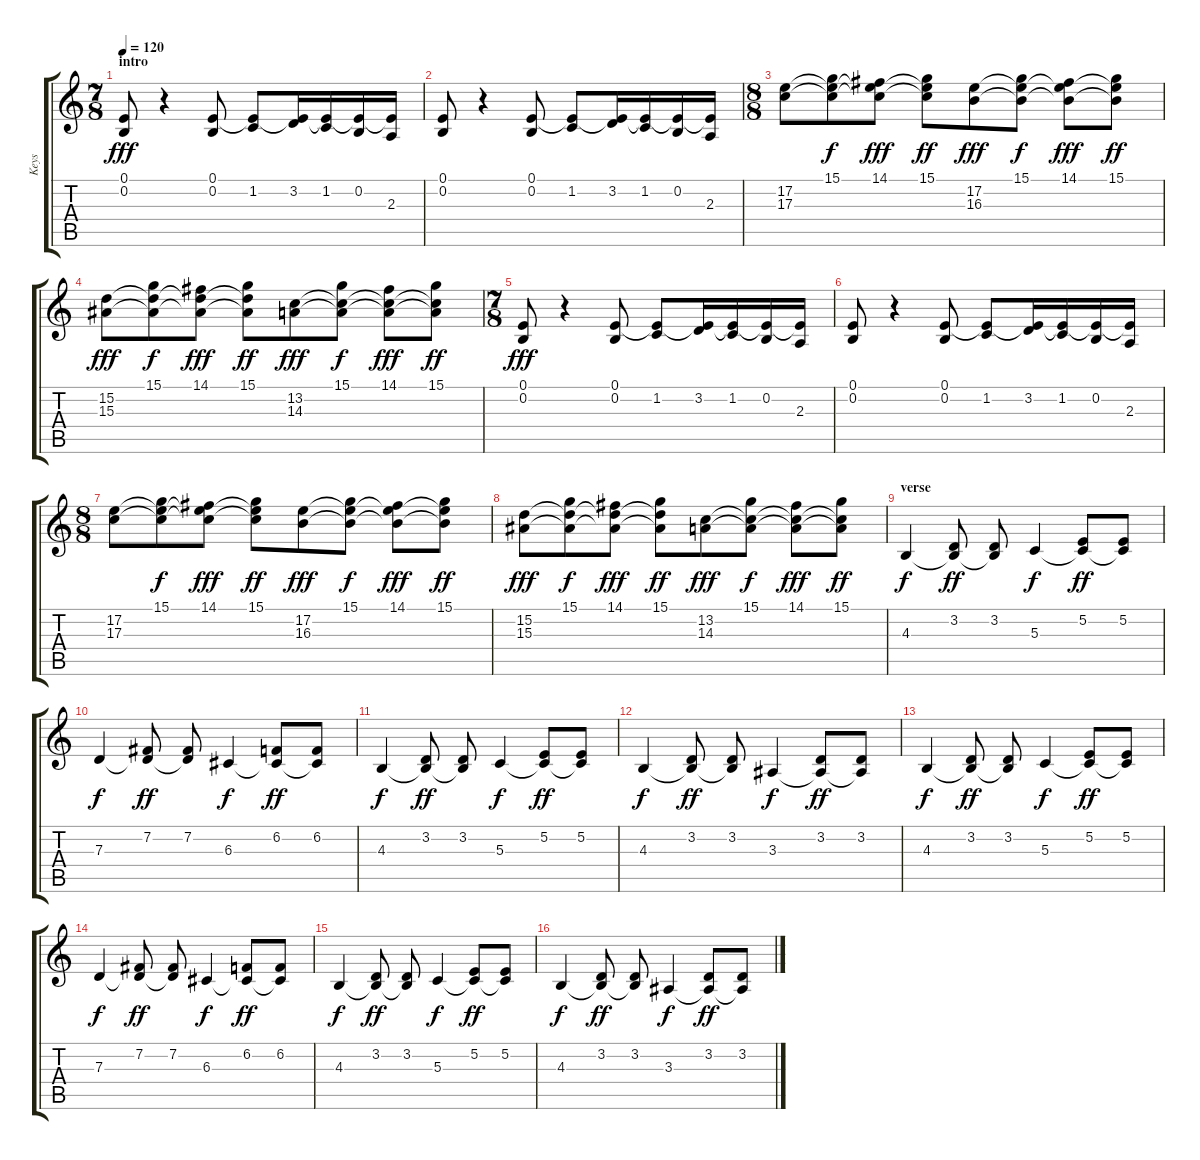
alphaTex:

\track ("Keys" "Keys") {instrument churchorgan}
\staff {score tabs}
\tuning (E4 B3 G3 D3 A2 E2) {hide}
\ts (7 8)
\section ("" "intro")
\tempo 120
\clef g2
\ks c
(0.1 0.2).8{dy fff instrument churchorgan} r.4 (0.1 0.2).8 (0.1{t} 1.2).8 (0.1{t} 3.2).16 (0.1{t} 1.2).16 (0.1{t} 0.2).16 (0.1{t} 2.3).16 |
(0.1 0.2).8 r.4 (0.1 0.2).8 (0.1{t} 1.2).8 (0.1{t} 3.2).16 (0.1{t} 1.2).16 (0.1{t} 0.2).16 (0.1{t} 2.3).16 |
\ts (8 8)
(17.2 17.3).8{instrument electricgrandpiano} (15.1 17.2{t} 17.3{t}).8{dy f} (14.1 17.2{t} 17.3{t}).8{dy fff} (15.1 17.2{t} 17.3{t}).8{dy ff} (17.2 16.3).8{dy fff} (15.1 17.2{t} 16.3{t}).8{dy f} (14.1 17.2{t} 16.3{t}).8{dy fff} (15.1 17.2{t} 16.3{t}).8{dy ff} |
(15.2 15.3).8{dy fff} (15.1 15.2{t} 15.3{t}).8{dy f} (14.1 15.2{t} 15.3{t}).8{dy fff} (15.1 15.2{t} 15.3{t}).8{dy ff} (13.2 14.3).8{dy fff} (15.1 13.2{t} 14.3{t}).8{dy f} (14.1 13.2{t} 14.3{t}).8{dy fff} (15.1 13.2{t} 14.3{t}).8{dy ff} |
\ts (7 8)
(0.1 0.2).8{dy fff volume 12 instrument churchorgan} r.4 (0.1 0.2).8 (0.1{t} 1.2).8 (0.1{t} 3.2).16 (0.1{t} 1.2).16 (0.1{t} 0.2).16 (0.1{t} 2.3).16 |
(0.1 0.2).8 r.4 (0.1 0.2).8 (0.1{t} 1.2).8 (0.1{t} 3.2).16 (0.1{t} 1.2).16 (0.1{t} 0.2).16 (0.1{t} 2.3).16 |
\ts (8 8)
(17.2 17.3).8{instrument electricgrandpiano} (15.1 17.2{t} 17.3{t}).8{dy f} (14.1 17.2{t} 17.3{t}).8{dy fff} (15.1 17.2{t} 17.3{t}).8{dy ff} (17.2 16.3).8{dy fff} (15.1 17.2{t} 16.3{t}).8{dy f} (14.1 17.2{t} 16.3{t}).8{dy fff} (15.1 17.2{t} 16.3{t}).8{dy ff} |
(15.2 15.3).8{dy fff} (15.1 15.2{t} 15.3{t}).8{dy f} (14.1 15.2{t} 15.3{t}).8{dy fff} (15.1 15.2{t} 15.3{t}).8{dy ff} (13.2 14.3).8{dy fff} (15.1 13.2{t} 14.3{t}).8{dy f} (14.1 13.2{t} 14.3{t}).8{dy fff} (15.1 13.2{t} 14.3{t}).8{dy ff} |
\section ("" "verse")
4.3.4{dy f instrument churchorgan} (3.2 4.3{t}).8{dy ff} (3.2 4.3{t}).8 5.3.4{dy f} (5.2 5.3{t}).8{dy ff} (5.2 5.3{t}).8 |
7.3.4{dy f} (7.2 7.3{t}).8{dy ff} (7.2 7.3{t}).8 6.3.4{dy f} (6.2 6.3{t}).8{dy ff} (6.2 6.3{t}).8 |
4.3.4{dy f} (3.2 4.3{t}).8{dy ff} (3.2 4.3{t}).8 5.3.4{dy f} (5.2 5.3{t}).8{dy ff} (5.2 5.3{t}).8 |
4.3.4{dy f} (3.2 4.3{t}).8{dy ff} (3.2 4.3{t}).8 3.3.4{dy f} (3.2 3.3{t}).8{dy ff} (3.2 3.3{t}).8 |
4.3.4{dy f instrument churchorgan} (3.2 4.3{t}).8{dy ff} (3.2 4.3{t}).8 5.3.4{dy f} (5.2 5.3{t}).8{dy ff} (5.2 5.3{t}).8 |
7.3.4{dy f} (7.2 7.3{t}).8{dy ff} (7.2 7.3{t}).8 6.3.4{dy f} (6.2 6.3{t}).8{dy ff} (6.2 6.3{t}).8 |
4.3.4{dy f} (3.2 4.3{t}).8{dy ff} (3.2 4.3{t}).8 5.3.4{dy f} (5.2 5.3{t}).8{dy ff} (5.2 5.3{t}).8 |
4.3.4{dy f} (3.2 4.3{t}).8{dy ff} (3.2 4.3{t}).8 3.3.4{dy f} (3.2 3.3{t}).8{dy ff} (3.2 3.3{t}).8
